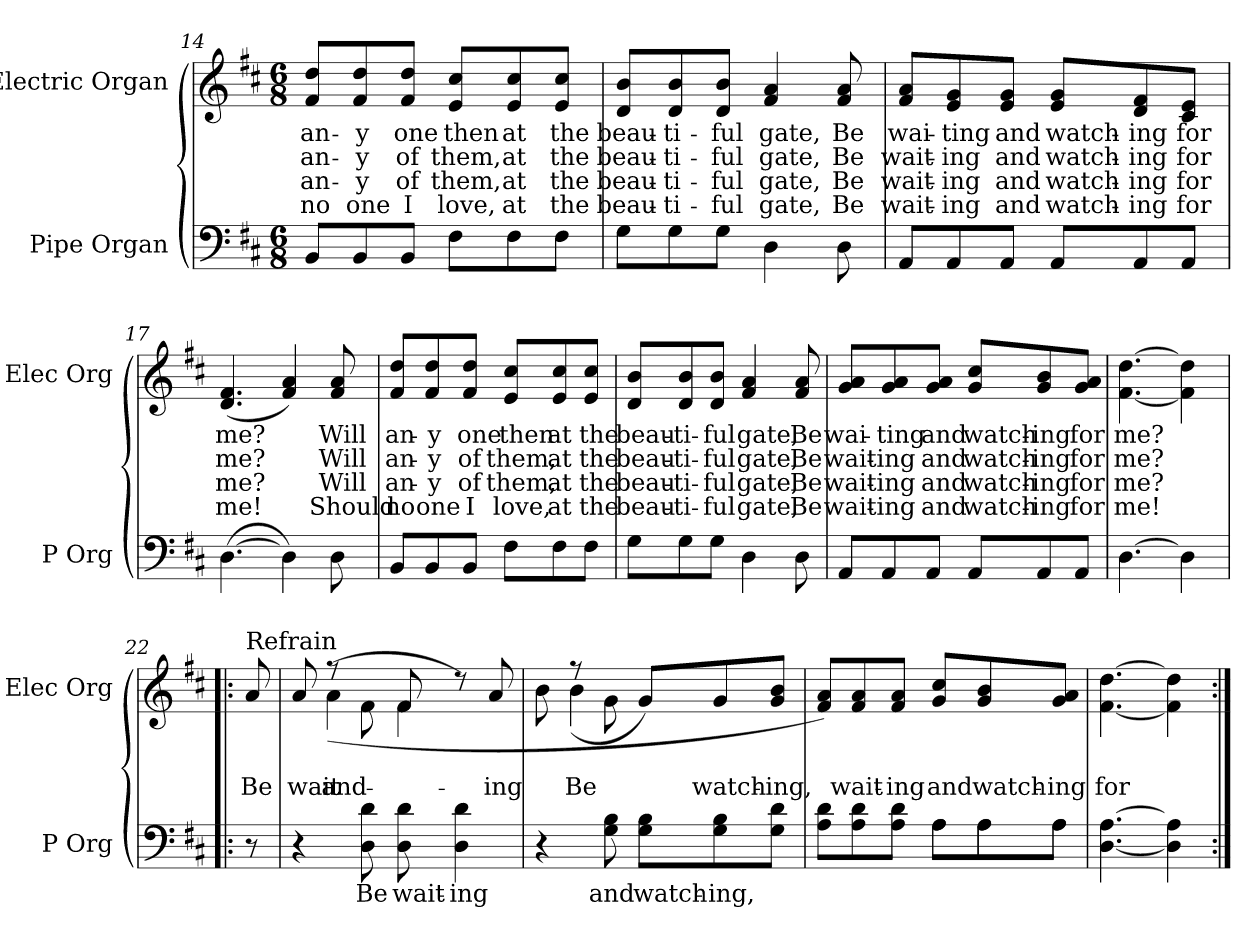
**kern	**text	**kern	**text	**text	**text	**text
*part2	*part2	*part1	*part1	*part1	*part1	*part1
*staff2	*staff2	*staff1	*staff1	*staff1	*staff1	*staff1
*I"Pipe Organ	*	*I"Electric Organ	*	*	*	*
*I'P Org	*	*I'Elec Org	*	*	*	*
*clefF4	*	*clefG2	*	*	*	*
*k[f#c#]	*	*k[f#c#]	*	*	*	*
*D:	*	*D:	*	*	*	*
*M6/8	*	*M6/8	*	*	*	*
=14	=14	=14	=14	=14	=14	=14
8BB/L	.	8f#/ 8dd/L	an-	an-	an-	no
8BB/	.	8f#/ 8dd/	-y	-y	-y	one
8BB/J	.	8f#/ 8dd/J	one	of	of	I
8F#\L	.	8e/ 8cc#/L	then	them,	them,	love,
8F#\	.	8e/ 8cc#/	at	at	at	at
8F#\J	.	8e/ 8cc#/J	the	the	the	the
=15	=15	=15	=15	=15	=15	=15
8G\L	.	8d/ 8b/L	beau-	beau-	beau-	beau-
8G\	.	8d/ 8b/	-ti-	-ti-	-ti-	-ti-
8G\J	.	8d/ 8b/J	-ful	-ful	-ful	-ful
4D	.	4f# 4a	gate,	gate,	gate,	gate,
8D	.	8f# 8a	Be	Be	Be	Be
=16	=16	=16	=16	=16	=16	=16
8AA/L	.	8f#/ 8a/L	wai-	wait-	wait-	wait-
8AA/	.	8e/ 8g/	-ting	-ing	-ing	-ing
8AA/J	.	8e/ 8g/J	and	and	and	and
8AA/L	.	8e/ 8g/L	watch-	watch-	watch-	watch-
8AA/	.	8d/ 8f#/	-ing	-ing	-ing	-ing
8AA/J	.	8c#/ 8e/J	for	for	for	for
=17	=17	=17	=17	=17	=17	=17
([4.D	.	(4.d 4.f#	me?	me?	me?	me!
4D])	.	4f# 4a)	.	.	.	.
8D	.	8f# 8a	Will	Will	Will	Should
=18	=18	=18	=18	=18	=18	=18
8BB/L	.	8f#/ 8dd/L	an-	an-	an-	no
8BB/	.	8f#/ 8dd/	-y	-y	-y	one
8BB/J	.	8f#/ 8dd/J	one	of	of	I
8F#\L	.	8e/ 8cc#/L	then	them,	them,	love,
8F#\	.	8e/ 8cc#/	at	at	at	at
8F#\J	.	8e/ 8cc#/J	the	the	the	the
=19	=19	=19	=19	=19	=19	=19
8G\L	.	8d/ 8b/L	beau-	beau-	beau-	beau-
8G\	.	8d/ 8b/	-ti-	-ti-	-ti-	-ti-
8G\J	.	8d/ 8b/J	-ful	-ful	-ful	-ful
4D	.	4f# 4a	gate,	gate,	gate,	gate,
8D	.	8f# 8a	Be	Be	Be	Be
=20	=20	=20	=20	=20	=20	=20
8AA/L	.	8g/ 8a/L	wai-	wait-	wait-	wait-
8AA/	.	8g/ 8a/	-ting	-ing	-ing	-ing
8AA/J	.	8g/ 8a/J	and	and	and	and
8AA/L	.	8g/ 8cc#/L	watch-	watch-	watch-	watch-
8AA/	.	8g/ 8b/	-ing	-ing	-ing	-ing
8AA/J	.	8g/ 8a/J	for	for	for	for
=21	=21	=21	=21	=21	=21	=21
[4.D	.	[4.f#\ [4.dd\	me?	me?	me?	me!
4D]	.	4f#\] 4dd\]	.	.	.	.
=22!|:	=22!|:	=22!|:	=22!|:	=22!|:	=22!|:	=22!|:
!	!	!LO:TX:t=Refrain	!	!	!	!
8r	.	8a	.	Be	.	.
=23	=23	=23	=23	=23	=23	=23
*	*	*^	*	*	*	*
4r	.	8a	8ryy	.	wait-	.	.
.	.	(8r	(4a	.	and	.	.
8D 8d	Be	8f#\	.	.	.	.	.
8D 8d	wait-	8f#	4f#	.	.	.	.
4D 4d	-ing	8r)	.	.	.	.	.
.	.	8a/	8ryy	.	-ing	.	.
=24	=24	=24	=24	=24	=24	=24	=24
4r	.	8b	8ryy	.	.	.	.
.	.	8r	(4b	.	Be	.	.
8G 8B	and	8g\	.	.	.	.	.
8G\ 8B\L	watch-	8g/L)	4.ryy	.	.	.	.
8G\ 8B\	-ing,	8g/	.	.	watch-	.	.
8G\ 8d\J	.	8g/ 8b/J	.	.	-ing,	.	.
*	*	*v	*v	*	*	*	*
=25	=25	=25	=25	=25	=25	=25
*^	*	*	*	*	*	*
8A\ 8d\L	4.ryy	.	8f#/ 8a/L)	.	.	.	.
8A\ 8d\	.	.	8f#/ 8a/	.	wait-	.	.
8A\ 8d\J	.	.	8f#/ 8a/J	.	-ing	.	.
8A\L	8A\L	.	8g/ 8cc#/L	.	and	.	.
8A\	8A\	.	8g/ 8b/	.	watch-	.	.
8A\J	8A\J	.	8g/ 8a/J	.	-ing	.	.
*v	*v	*	*	*	*	*	*
=26	=26	=26	=26	=26	=26	=26
[4.D [4.A	.	[4.f#\ [4.dd\	.	for	.	.
4D] 4A]	.	4f#\] 4dd\]	.	.	.	.
=:|!	=:|!	=:|!	=:|!	=:|!	=:|!	=:|!
*-	*-	*-	*-	*-	*-	*-
